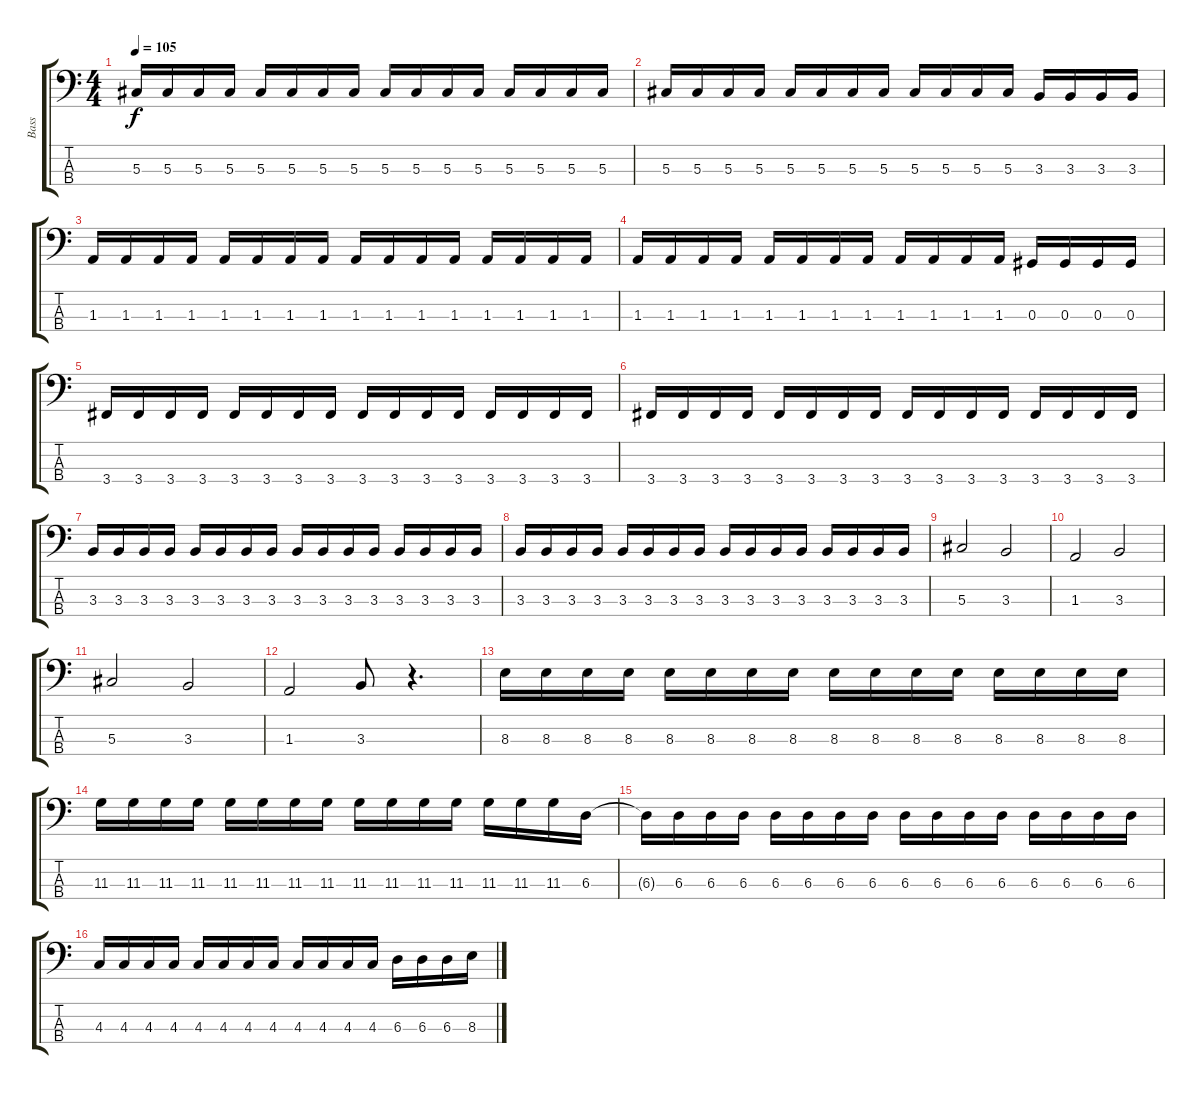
\track ("Bass" "Bass") {instrument electricbassfinger}
\staff {score tabs}
\tuning (Gb2 Db2 Ab1 Eb1) {hide}
\ts (4 4)
\tempo 105
\clef f4
\ks c
5.3.16{dy f} 5.3.16 5.3.16 5.3.16 5.3.16 5.3.16 5.3.16 5.3.16 5.3.16 5.3.16 5.3.16 5.3.16 5.3.16 5.3.16 5.3.16 5.3.16 |
5.3.16 5.3.16 5.3.16 5.3.16 5.3.16 5.3.16 5.3.16 5.3.16 5.3.16 5.3.16 5.3.16 5.3.16 3.3.16 3.3.16 3.3.16 3.3.16 |
1.3.16 1.3.16 1.3.16 1.3.16 1.3.16 1.3.16 1.3.16 1.3.16 1.3.16 1.3.16 1.3.16 1.3.16 1.3.16 1.3.16 1.3.16 1.3.16 |
1.3.16 1.3.16 1.3.16 1.3.16 1.3.16 1.3.16 1.3.16 1.3.16 1.3.16 1.3.16 1.3.16 1.3.16 0.3.16 0.3.16 0.3.16 0.3.16 |
3.4.16 3.4.16 3.4.16 3.4.16 3.4.16 3.4.16 3.4.16 3.4.16 3.4.16 3.4.16 3.4.16 3.4.16 3.4.16 3.4.16 3.4.16 3.4.16 |
3.4.16 3.4.16 3.4.16 3.4.16 3.4.16 3.4.16 3.4.16 3.4.16 3.4.16 3.4.16 3.4.16 3.4.16 3.4.16 3.4.16 3.4.16 3.4.16 |
3.3.16 3.3.16 3.3.16 3.3.16 3.3.16 3.3.16 3.3.16 3.3.16 3.3.16 3.3.16 3.3.16 3.3.16 3.3.16 3.3.16 3.3.16 3.3.16 |
3.3.16 3.3.16 3.3.16 3.3.16 3.3.16 3.3.16 3.3.16 3.3.16 3.3.16 3.3.16 3.3.16 3.3.16 3.3.16 3.3.16 3.3.16 3.3.16 |
5.3.2 3.3.2 |
1.3.2 3.3.2 |
5.3.2 3.3.2 |
1.3.2 3.3.8 r.4{d} |
8.3.16 8.3.16 8.3.16 8.3.16 8.3.16 8.3.16 8.3.16 8.3.16 8.3.16 8.3.16 8.3.16 8.3.16 8.3.16 8.3.16 8.3.16 8.3.16 |
11.3.16 11.3.16 11.3.16 11.3.16 11.3.16 11.3.16 11.3.16 11.3.16 11.3.16 11.3.16 11.3.16 11.3.16 11.3.16 11.3.16 11.3.16 6.3.16 |
6.3{t}.16 6.3.16 6.3.16 6.3.16 6.3.16 6.3.16 6.3.16 6.3.16 6.3.16 6.3.16 6.3.16 6.3.16 6.3.16 6.3.16 6.3.16 6.3.16 |
4.3.16 4.3.16 4.3.16 4.3.16 4.3.16 4.3.16 4.3.16 4.3.16 4.3.16 4.3.16 4.3.16 4.3.16 6.3.16 6.3.16 6.3.16 8.3.16
